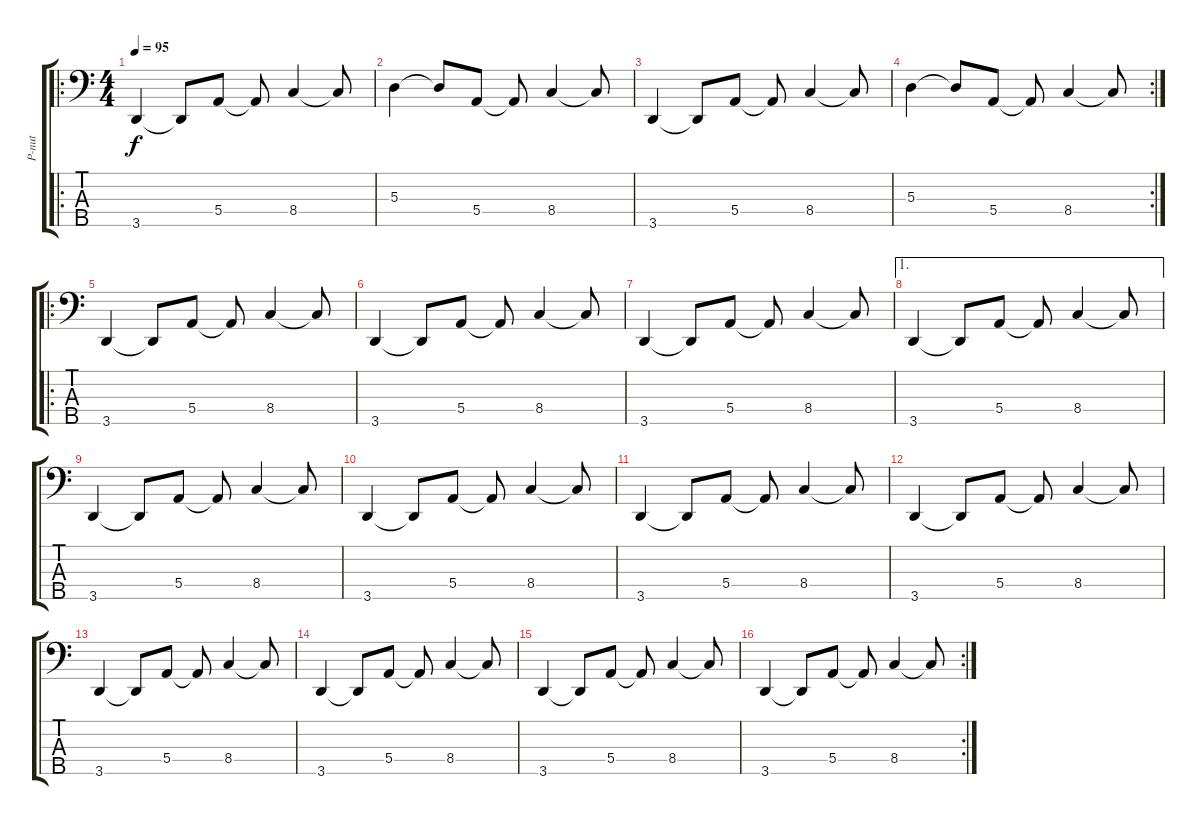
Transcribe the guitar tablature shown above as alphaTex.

\track ("P-nut" "P-nut") {instrument electricbassfinger}
\staff {score tabs}
\tuning (G2 D2 A1 E1 B0) {hide}
\ro
\ts (4 4)
\tempo 95
\clef f4
\ks c
3.5.4{dy f instrument electricbassfinger} 3.5{t}.8 5.4.8 5.4{t}.8 8.4.4 8.4{t}.8 |
5.3.4 5.3{t}.8 5.4.8 5.4{t}.8 8.4.4 8.4{t}.8 |
3.5.4 3.5{t}.8 5.4.8 5.4{t}.8 8.4.4 8.4{t}.8 |
\rc 2
5.3.4 5.3{t}.8 5.4.8 5.4{t}.8 8.4.4 8.4{t}.8 |
\ro
3.5.4 3.5{t}.8 5.4.8 5.4{t}.8 8.4.4 8.4{t}.8 |
3.5.4 3.5{t}.8 5.4.8 5.4{t}.8 8.4.4 8.4{t}.8 |
3.5.4 3.5{t}.8 5.4.8 5.4{t}.8 8.4.4 8.4{t}.8 |
\ae 1
3.5.4 3.5{t}.8 5.4.8 5.4{t}.8 8.4.4 8.4{t}.8 |
3.5.4 3.5{t}.8 5.4.8 5.4{t}.8 8.4.4 8.4{t}.8 |
3.5.4 3.5{t}.8 5.4.8 5.4{t}.8 8.4.4 8.4{t}.8 |
3.5.4 3.5{t}.8 5.4.8 5.4{t}.8 8.4.4 8.4{t}.8 |
3.5.4 3.5{t}.8 5.4.8 5.4{t}.8 8.4.4 8.4{t}.8 |
3.5.4 3.5{t}.8 5.4.8 5.4{t}.8 8.4.4 8.4{t}.8 |
3.5.4 3.5{t}.8 5.4.8 5.4{t}.8 8.4.4 8.4{t}.8 |
3.5.4 3.5{t}.8 5.4.8 5.4{t}.8 8.4.4 8.4{t}.8 |
\rc 2
3.5.4 3.5{t}.8 5.4.8 5.4{t}.8 8.4.4 8.4{t}.8
